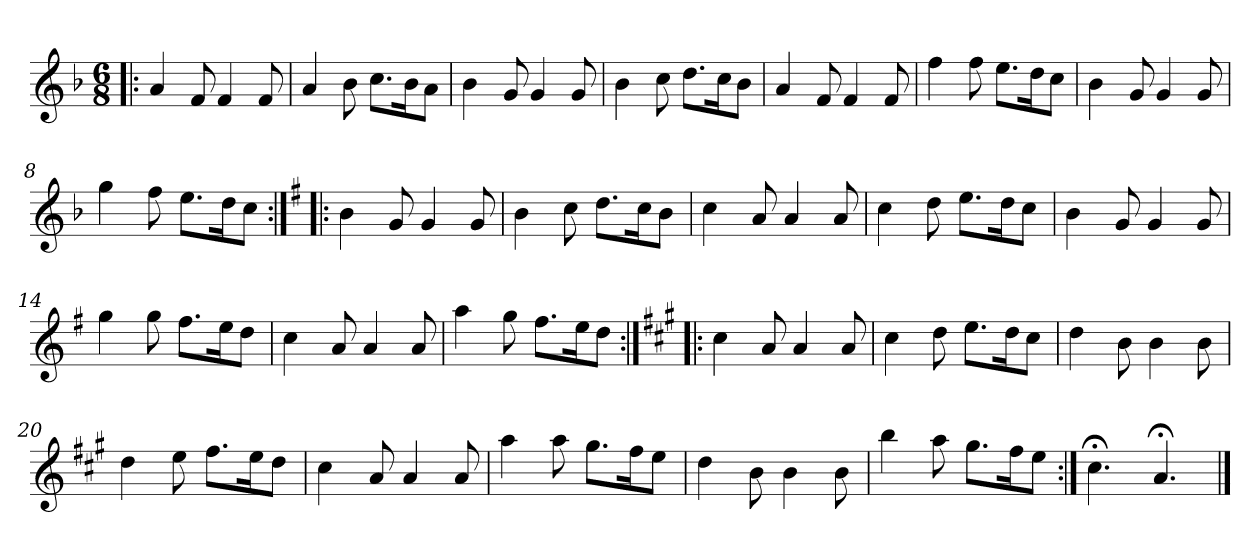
**kern
*part1
*staff1
*clefG2
*k[b-]
*F:
*M6/8
*MM174
=1!|:
4a/
8f/
4f/
8f/
=2
4a/
8b-\
8.cc\L
16b-\K
8a\J
=3
4b-\
8g/
4g/
8g/
=4
4b-\
8cc\
8.dd\L
16cc\K
8b-\J
=5
4a/
8f/
4f/
8f/
=6
4ff\
8ff\
8.ee\L
16dd\K
8cc\J
=7
4b-\
8g/
4g/
8g/
!!LO:LB:g=z
=8
4gg\
8ff\
8.ee\L
16dd\K
8cc\J
=9:|!|:
*k[f#]
*G:
4b\
8g/
4g/
8g/
=10
4b\
8cc\
8.dd\L
16cc\K
8b\J
=11
4cc\
8a/
4a/
8a/
=12
4cc\
8dd\
8.ee\L
16dd\K
8cc\J
=13
4b\
8g/
4g/
8g/
=14
4gg\
8gg\
8.ff#\L
16ee\K
8dd\J
!!LO:LB:g=z
=15
4cc\
8a/
4a/
8a/
=16
4aa\
8gg\
8.ff#\L
16ee\K
8dd\J
=17:|!|:
*k[f#c#g#]
*A:
4cc#\
8a/
4a/
8a/
=18
4cc#\
8dd\
8.ee\L
16dd\K
8cc#\J
=19
4dd\
8b\
4b\
8b\
=20
4dd\
8ee\
8.ff#\L
16ee\K
8dd\J
=21
4cc#\
8a/
4a/
8a/
!!LO:LB:g=z
=22
4aa\
8aa\
8.gg#\L
16ff#\K
8ee\J
=23
4dd\
8b\
4b\
8b\
=24
4bb\
8aa\
8.gg#\L
16ff#\K
8ee\J
=25:|!
4.cc#;<\
4.a;</
==
*-
